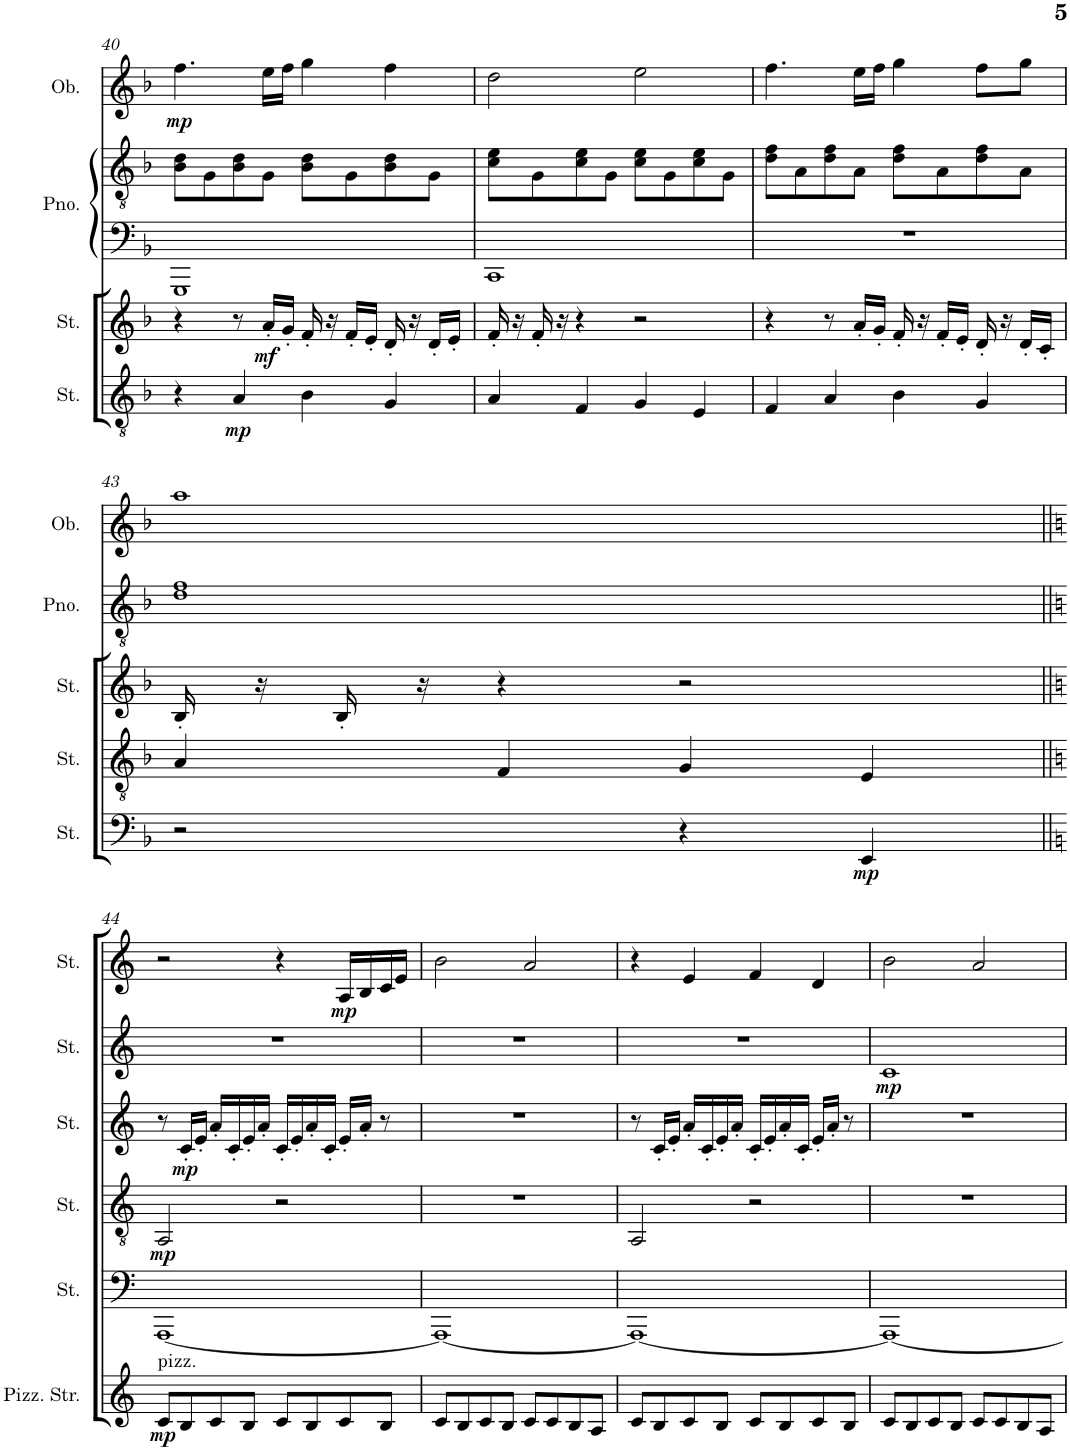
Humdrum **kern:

**kern	**dynam	**kern	**dynam	**kern	**dynam	**kern	**dynam	**kern	**dynam	**kern	**dynam	**kern	**kern	**kern	**dynam
*part8	*part8	*part7	*part7	*part6	*part6	*part5	*part5	*part4	*part4	*part3	*part3	*part2	*part2	*part1	*part1
*staff9	*staff9	*staff8	*staff8	*staff7	*staff7	*staff6	*staff6	*staff5	*staff5	*staff4	*staff4	*staff3	*staff2	*staff1	*staff1
*I"Pizzicato Strings	*	*I"Strings	*	*I"Strings	*	*I"Strings	*	*I"Strings	*	*I"Strings	*	*I"Piano	*	*I"Oboe	*
*I'Pizz. Str.	*	*I'St.	*	*I'St.	*	*I'St.	*	*I'St.	*	*I'St.	*	*I'Pno.	*	*I'Ob.	*
!!LO:PB:g=z
*clefG2	*	*clefF4	*	*clefGv2	*	*clefG2	*	*clefG2	*	*clefG2	*	*clefF4	*clefGv2	*clefG2	*
*k[b-]	*	*k[b-]	*	*k[b-]	*	*k[b-]	*	*k[b-]	*	*k[b-]	*	*k[b-]	*k[b-]	*k[b-]	*
*M4/4	*	*M4/4	*	*M4/4	*	*M4/4	*	*M4/4	*	*M4/4	*	*M4/4	*M4/4	*M4/4	*
=40	=40	=40	=40	=40	=40	=40	=40	=40	=40	=40	=40	=40	=40	=40	=40
!	!	!	!	!	!	!	!	!	!	!	!	!	!	!	!LO:DY:b
1r	.	1r	.	4r	.	1r	.	1r	.	4r	.	1GGG	8B-\ 8d\L	4.ff\	mp
.	.	.	.	.	.	.	.	.	.	.	.	.	8G\	.	.
!	!	!	!	!	!LO:DY:b	!	!	!	!	!	!	!	!	!	!
.	.	.	.	4A/	mp	.	.	.	.	8r	.	.	8B-\ 8d\	.	.
!	!	!	!	!	!	!	!	!	!	!	!LO:DY:b	!	!	!	!
.	.	.	.	.	.	.	.	.	.	16a'/LL	mf	.	8G\J	16ee\LL	.
.	.	.	.	.	.	.	.	.	.	16g'/JJ	.	.	.	16ff\JJ	.
.	.	.	.	4B-\	.	.	.	.	.	16f'/	.	.	8B-\ 8d\L	4gg\	.
.	.	.	.	.	.	.	.	.	.	16r	.	.	.	.	.
.	.	.	.	.	.	.	.	.	.	16f'/LL	.	.	8G\	.	.
.	.	.	.	.	.	.	.	.	.	16e'/JJ	.	.	.	.	.
.	.	.	.	4G/	.	.	.	.	.	16d'/	.	.	8B-\ 8d\	4ff\	.
.	.	.	.	.	.	.	.	.	.	16r	.	.	.	.	.
.	.	.	.	.	.	.	.	.	.	16d'/LL	.	.	8G\J	.	.
.	.	.	.	.	.	.	.	.	.	16e'/JJ	.	.	.	.	.
=41	=41	=41	=41	=41	=41	=41	=41	=41	=41	=41	=41	=41	=41	=41	=41
1r	.	1r	.	4A/	.	1r	.	1r	.	16f'/	.	1CC	8c\ 8e\L	2dd\	.
.	.	.	.	.	.	.	.	.	.	16r	.	.	.	.	.
.	.	.	.	.	.	.	.	.	.	16f'/	.	.	8G\	.	.
.	.	.	.	.	.	.	.	.	.	16r	.	.	.	.	.
.	.	.	.	4F/	.	.	.	.	.	4r	.	.	8c\ 8e\	.	.
.	.	.	.	.	.	.	.	.	.	.	.	.	8G\J	.	.
.	.	.	.	4G/	.	.	.	.	.	2r	.	.	8c\ 8e\L	2ee\	.
.	.	.	.	.	.	.	.	.	.	.	.	.	8G\	.	.
.	.	.	.	4E/	.	.	.	.	.	.	.	.	8c\ 8e\	.	.
.	.	.	.	.	.	.	.	.	.	.	.	.	8G\J	.	.
=42	=42	=42	=42	=42	=42	=42	=42	=42	=42	=42	=42	=42	=42	=42	=42
1r	.	1r	.	4F/	.	1r	.	1r	.	4r	.	1r	8d\ 8f\L	4.ff\	.
.	.	.	.	.	.	.	.	.	.	.	.	.	8A\	.	.
.	.	.	.	4A/	.	.	.	.	.	8r	.	.	8d\ 8f\	.	.
.	.	.	.	.	.	.	.	.	.	16a'/LL	.	.	8A\J	16ee\LL	.
.	.	.	.	.	.	.	.	.	.	16g'/JJ	.	.	.	16ff\JJ	.
.	.	.	.	4B-\	.	.	.	.	.	16f'/	.	.	8d\ 8f\L	4gg\	.
.	.	.	.	.	.	.	.	.	.	16r	.	.	.	.	.
.	.	.	.	.	.	.	.	.	.	16f'/LL	.	.	8A\	.	.
.	.	.	.	.	.	.	.	.	.	16e'/JJ	.	.	.	.	.
.	.	.	.	4G/	.	.	.	.	.	16d'/	.	.	8d\ 8f\	8ff\L	.
.	.	.	.	.	.	.	.	.	.	16r	.	.	.	.	.
.	.	.	.	.	.	.	.	.	.	16d'/LL	.	.	8A\J	8gg\J	.
.	.	.	.	.	.	.	.	.	.	16c'/JJ	.	.	.	.	.
!!LO:LB:g=z
=43	=43	=43	=43	=43	=43	=43	=43	=43	=43	=43	=43	=43	=43	=43	=43
1r	.	2r	.	4A/	.	1r	.	1r	.	16B-'/	.	1r	1d 1f	1aa	.
.	.	.	.	.	.	.	.	.	.	16r	.	.	.	.	.
.	.	.	.	.	.	.	.	.	.	16B-'/	.	.	.	.	.
.	.	.	.	.	.	.	.	.	.	16r	.	.	.	.	.
.	.	.	.	4F/	.	.	.	.	.	4r	.	.	.	.	.
.	.	4r	.	4G/	.	.	.	.	.	2r	.	.	.	.	.
!	!	!	!LO:DY:b	!	!	!	!	!	!	!	!	!	!	!	!
.	.	4EE/	mp	4E/	.	.	.	.	.	.	.	.	.	.	.
!!LO:LB:g=z
=44||	=44||	=44||	=44||	=44||	=44||	=44||	=44||	=44||	=44||	=44||	=44||	=44||	=44||	=44||	=44||
*k[]	*	*k[]	*	*k[]	*	*k[]	*	*k[]	*	*k[]	*	*k[]	*k[]	*k[]	*
!LO:TX:a:t=pizz.	!	!	!	!	!	!	!	!	!	!	!	!	!	!	!
!	!LO:DY:b	!	!	!	!LO:DY:b	!	!	!	!	!	!	!	!	!	!
8c/L	mp	[1AAA	.	2AA/	mp	8r	.	1r	.	2r	.	1r	1r	1r	.
!	!	!	!	!	!	!	!LO:DY:b	!	!	!	!	!	!	!	!
8B/	.	.	.	.	.	16c'/LL	mp	.	.	.	.	.	.	.	.
.	.	.	.	.	.	16e'/JJ	.	.	.	.	.	.	.	.	.
8c/	.	.	.	.	.	16a'/LL	.	.	.	.	.	.	.	.	.
.	.	.	.	.	.	16c'/	.	.	.	.	.	.	.	.	.
8B/J	.	.	.	.	.	16e'/	.	.	.	.	.	.	.	.	.
.	.	.	.	.	.	16a'/JJ	.	.	.	.	.	.	.	.	.
8c/L	.	.	.	2r	.	16c'/LL	.	.	.	4r	.	.	.	.	.
.	.	.	.	.	.	16e'/	.	.	.	.	.	.	.	.	.
8B/	.	.	.	.	.	16a'/	.	.	.	.	.	.	.	.	.
.	.	.	.	.	.	16c'/JJ	.	.	.	.	.	.	.	.	.
!	!	!	!	!	!	!	!	!	!	!	!LO:DY:b	!	!	!	!
8c/	.	.	.	.	.	16e'/LL	.	.	.	16A/LL	mp	.	.	.	.
.	.	.	.	.	.	16a'/JJ	.	.	.	16B/	.	.	.	.	.
8B/J	.	.	.	.	.	8r	.	.	.	16c/	.	.	.	.	.
.	.	.	.	.	.	.	.	.	.	16e/JJ	.	.	.	.	.
=45	=45	=45	=45	=45	=45	=45	=45	=45	=45	=45	=45	=45	=45	=45	=45
8c/L	.	1AAA_	.	1r	.	1r	.	1r	.	2b\	.	1r	1r	1r	.
8B/	.	.	.	.	.	.	.	.	.	.	.	.	.	.	.
8c/	.	.	.	.	.	.	.	.	.	.	.	.	.	.	.
8B/J	.	.	.	.	.	.	.	.	.	.	.	.	.	.	.
8c/L	.	.	.	.	.	.	.	.	.	2a/	.	.	.	.	.
8c/	.	.	.	.	.	.	.	.	.	.	.	.	.	.	.
8B/	.	.	.	.	.	.	.	.	.	.	.	.	.	.	.
8A/J	.	.	.	.	.	.	.	.	.	.	.	.	.	.	.
=46	=46	=46	=46	=46	=46	=46	=46	=46	=46	=46	=46	=46	=46	=46	=46
8c/L	.	1AAA_	.	2AA/	.	8r	.	1r	.	4r	.	1r	1r	1r	.
8B/	.	.	.	.	.	16c'/LL	.	.	.	.	.	.	.	.	.
.	.	.	.	.	.	16e'/JJ	.	.	.	.	.	.	.	.	.
8c/	.	.	.	.	.	16a'/LL	.	.	.	4e/	.	.	.	.	.
.	.	.	.	.	.	16c'/	.	.	.	.	.	.	.	.	.
8B/J	.	.	.	.	.	16e'/	.	.	.	.	.	.	.	.	.
.	.	.	.	.	.	16a'/JJ	.	.	.	.	.	.	.	.	.
8c/L	.	.	.	2r	.	16c'/LL	.	.	.	4f/	.	.	.	.	.
.	.	.	.	.	.	16e'/	.	.	.	.	.	.	.	.	.
8B/	.	.	.	.	.	16a'/	.	.	.	.	.	.	.	.	.
.	.	.	.	.	.	16c'/JJ	.	.	.	.	.	.	.	.	.
8c/	.	.	.	.	.	16e'/LL	.	.	.	4d/	.	.	.	.	.
.	.	.	.	.	.	16a'/JJ	.	.	.	.	.	.	.	.	.
8B/J	.	.	.	.	.	8r	.	.	.	.	.	.	.	.	.
=47	=47	=47	=47	=47	=47	=47	=47	=47	=47	=47	=47	=47	=47	=47	=47
!	!	!	!	!	!	!	!	!	!LO:DY:b	!	!	!	!	!	!
8c/L	.	1AAA_	.	1r	.	1r	.	1c	mp	2b\	.	1r	1r	1r	.
8B/	.	.	.	.	.	.	.	.	.	.	.	.	.	.	.
8c/	.	.	.	.	.	.	.	.	.	.	.	.	.	.	.
8B/J	.	.	.	.	.	.	.	.	.	.	.	.	.	.	.
8c/L	.	.	.	.	.	.	.	.	.	2a/	.	.	.	.	.
8c/	.	.	.	.	.	.	.	.	.	.	.	.	.	.	.
8B/	.	.	.	.	.	.	.	.	.	.	.	.	.	.	.
8A/J	.	.	.	.	.	.	.	.	.	.	.	.	.	.	.
=	=	=	=	=	=	=	=	=	=	=	=	=	=	=	=
*-	*-	*-	*-	*-	*-	*-	*-	*-	*-	*-	*-	*-	*-	*-	*-
